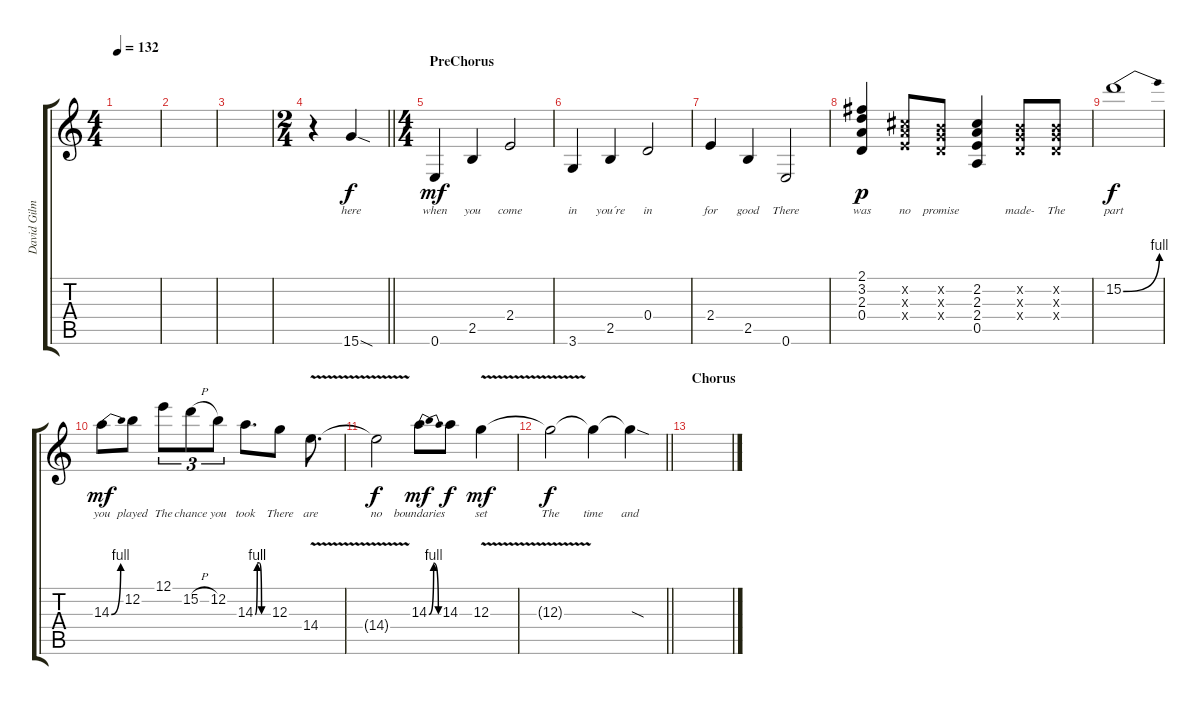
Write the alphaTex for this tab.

\track ("David Gilmour - Solo" "David Gilm") {instrument overdrivenguitar}
\staff {score tabs}
\tuning (E4 B3 G3 D3 A2 E2) {hide}
\ts (4 4)
\tempo 132
\clef g2
\ks c
|
|
|
\ts (2 4)
\barLineRight lightlight
r.4 15.6{sod}.4{lyrics (0 "here") lyrics (1 "") lyrics (2 "") lyrics (3 "") lyrics (4 "")} |
\ts (4 4)
\section ("" "PreChorus")
0.6.4{lyrics (0 "when") lyrics (1 "") lyrics (2 "") lyrics (3 "") lyrics (4 "") dy mf} 2.5.4{lyrics (0 "you") lyrics (1 "") lyrics (2 "") lyrics (3 "") lyrics (4 "")} 2.4.2{lyrics (0 "come") lyrics (1 "") lyrics (2 "") lyrics (3 "") lyrics (4 "")} |
3.6.4{lyrics (0 "in") lyrics (1 "") lyrics (2 "") lyrics (3 "") lyrics (4 "")} 2.5.4{lyrics (0 "you´re") lyrics (1 "") lyrics (2 "") lyrics (3 "") lyrics (4 "")} 0.4.2{lyrics (0 "in") lyrics (1 "") lyrics (2 "") lyrics (3 "") lyrics (4 "")} |
2.4.4{lyrics (0 "for") lyrics (1 "") lyrics (2 "") lyrics (3 "") lyrics (4 "")} 2.5.4{lyrics (0 "good") lyrics (1 "") lyrics (2 "") lyrics (3 "") lyrics (4 "")} 0.6.2{lyrics (0 "There") lyrics (1 "") lyrics (2 "") lyrics (3 "") lyrics (4 "")} |
(2.1 3.2 2.3 0.4).4{lyrics (0 "was") lyrics (1 "") lyrics (2 "") lyrics (3 "") lyrics (4 "") dy p} (2.2{x} 2.3{x} 2.4{x}).8{lyrics (0 "no") lyrics (1 "") lyrics (2 "") lyrics (3 "") lyrics (4 "")} (0.2{x} 0.3{x} 0.4{x}).8{lyrics (0 "promise ") lyrics (1 "") lyrics (2 "") lyrics (3 "") lyrics (4 "")} (2.2 2.3 2.4 0.5).4{lyrics (0 "") lyrics (1 "") lyrics (2 "") lyrics (3 "") lyrics (4 "")} (0.2{x} 0.3{x} 0.4{x}).8{lyrics (0 "made-") lyrics (1 "") lyrics (2 "") lyrics (3 "") lyrics (4 "")} (0.2{x} 0.3{x} 0.4{x}).8{lyrics (0 "The") lyrics (1 "") lyrics (2 "") lyrics (3 "") lyrics (4 "")} |
15.2{be (bend 0 0 60 4)}.1{lyrics (0 "part") lyrics (1 "") lyrics (2 "") lyrics (3 "") lyrics (4 "") dy f volume 13 instrument overdrivenguitar} |
14.3{be (bend 0 0 60 4)}.8{lyrics (0 "you") lyrics (1 "") lyrics (2 "") lyrics (3 "") lyrics (4 "") dy mf} 12.2.8{lyrics (0 "played") lyrics (1 "") lyrics (2 "") lyrics (3 "") lyrics (4 "")} 12.1.8{tu (3 2) lyrics (0 "The") lyrics (1 "") lyrics (2 "") lyrics (3 "") lyrics (4 "")} 15.2{h}.8{tu (3 2) lyrics (0 "chance") lyrics (1 "") lyrics (2 "") lyrics (3 "") lyrics (4 "")} 12.2.8{tu (3 2) lyrics (0 "you") lyrics (1 "") lyrics (2 "") lyrics (3 "") lyrics (4 "")} 14.3{be (custom 0 0 10 4 20 4 30 0 60 0)}.8{d lyrics (0 "took") lyrics (1 "") lyrics (2 "") lyrics (3 "") lyrics (4 "")} 12.3.8{lyrics (0 "There") lyrics (1 "") lyrics (2 "") lyrics (3 "") lyrics (4 "")} 14.4{v}.8{d lyrics (0 "are") lyrics (1 "") lyrics (2 "") lyrics (3 "") lyrics (4 "")} |
14.4{t}.2{lyrics (0 "no") lyrics (1 "") lyrics (2 "") lyrics (3 "") lyrics (4 "") dy f} 14.3{be (bendrelease 0 0 15 4 46 4 60 0)}.8{lyrics (0 "boundaries") lyrics (1 "") lyrics (2 "") lyrics (3 "") lyrics (4 "") dy mf} 14.3.8{lyrics (0 " ") lyrics (1 "") lyrics (2 "") lyrics (3 "") lyrics (4 "") dy f} 12.3{v}.4{lyrics (0 "set") lyrics (1 "") lyrics (2 "") lyrics (3 "") lyrics (4 "") dy mf} |
\barLineRight lightlight
12.3{t}.2{lyrics (0 "The") lyrics (1 "") lyrics (2 "") lyrics (3 "") lyrics (4 "") dy f} 12.3{t}.4{lyrics (0 "time") lyrics (1 "") lyrics (2 "") lyrics (3 "") lyrics (4 "")} 12.3{sod t}.4{lyrics (0 "and") lyrics (1 "") lyrics (2 "") lyrics (3 "") lyrics (4 "")} |
\section ("" "Chorus")
